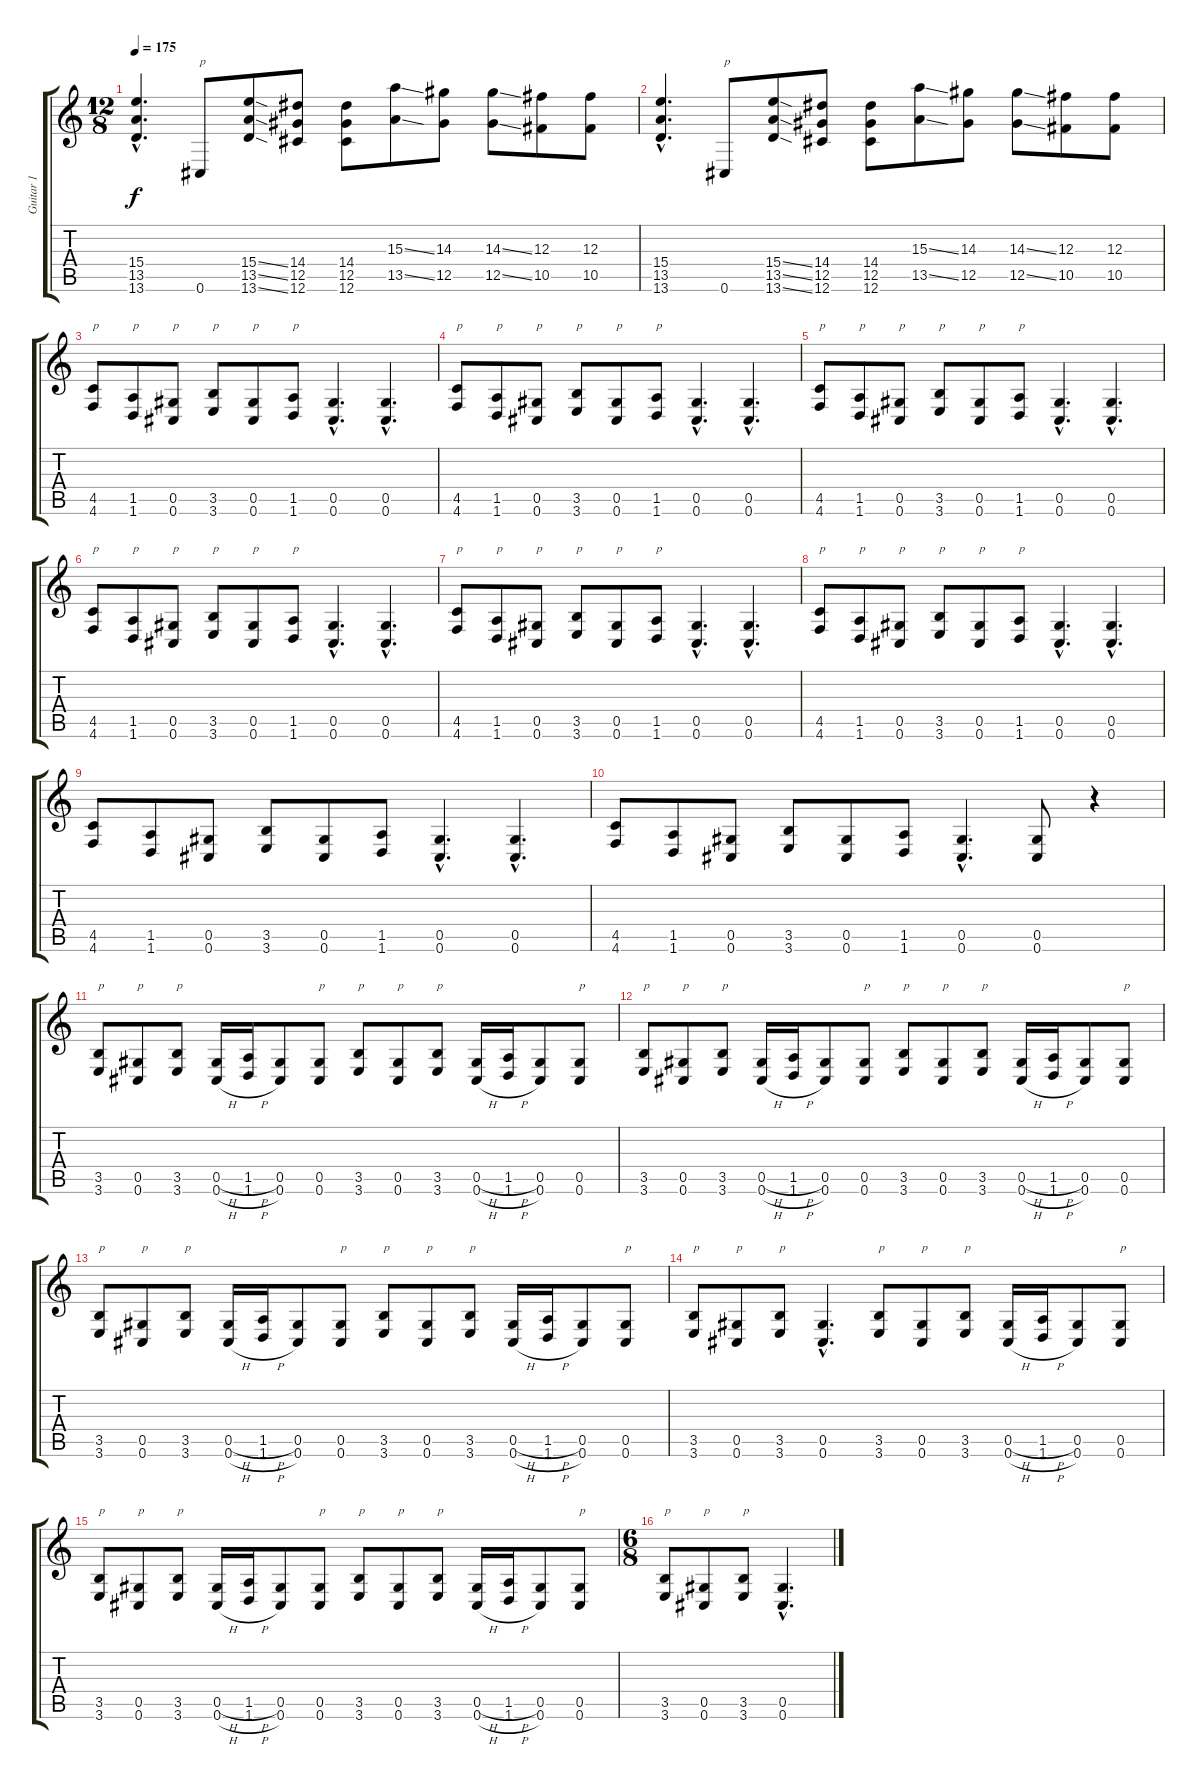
\track ("Guitar 1" "Guitar 1") {instrument distortionguitar}
\staff {score tabs}
\tuning (Eb4 Bb3 Gb3 Db3 Ab2 Db2) {hide}
\ts (12 8)
\tempo 175
\clef g2
\ks c
(15.4{hac} 13.5{hac} 13.6{hac}).4{d dy f} 0.6.8{txt "p"} (15.4{ss} 13.5{ss} 13.6{ss}).8 (14.4 12.5 12.6).8 (14.4 12.5 12.6).8 (15.3{ss} 13.5{ss}).8 (14.3 12.5).8 (14.3{ss} 12.5{ss}).8 (12.3 10.5).8 (12.3 10.5).8 |
(15.4{hac} 13.5{hac} 13.6{hac}).4{d} 0.6.8{txt "p"} (15.4{ss} 13.5{ss} 13.6{ss}).8 (14.4 12.5 12.6).8 (14.4 12.5 12.6).8 (15.3{ss} 13.5{ss}).8 (14.3 12.5).8 (14.3{ss} 12.5{ss}).8 (12.3 10.5).8 (12.3 10.5).8 |
(4.5 4.6).8{txt "p"} (1.5 1.6).8{txt "p"} (0.5 0.6).8{txt "p"} (3.5 3.6).8{txt "p"} (0.5 0.6).8{txt "p"} (1.5 1.6).8{txt "p"} (0.5{hac} 0.6{hac}).4{d} (0.5{hac} 0.6{hac}).4{d} |
(4.5 4.6).8{txt "p"} (1.5 1.6).8{txt "p"} (0.5 0.6).8{txt "p"} (3.5 3.6).8{txt "p"} (0.5 0.6).8{txt "p"} (1.5 1.6).8{txt "p"} (0.5{hac} 0.6{hac}).4{d} (0.5{hac} 0.6{hac}).4{d} |
(4.5 4.6).8{txt "p"} (1.5 1.6).8{txt "p"} (0.5 0.6).8{txt "p"} (3.5 3.6).8{txt "p"} (0.5 0.6).8{txt "p"} (1.5 1.6).8{txt "p"} (0.5{hac} 0.6{hac}).4{d} (0.5{hac} 0.6{hac}).4{d} |
(4.5 4.6).8{txt "p"} (1.5 1.6).8{txt "p"} (0.5 0.6).8{txt "p"} (3.5 3.6).8{txt "p"} (0.5 0.6).8{txt "p"} (1.5 1.6).8{txt "p"} (0.5{hac} 0.6{hac}).4{d} (0.5{hac} 0.6{hac}).4{d} |
(4.5 4.6).8{txt "p"} (1.5 1.6).8{txt "p"} (0.5 0.6).8{txt "p"} (3.5 3.6).8{txt "p"} (0.5 0.6).8{txt "p"} (1.5 1.6).8{txt "p"} (0.5{hac} 0.6{hac}).4{d} (0.5{hac} 0.6{hac}).4{d} |
(4.5 4.6).8{txt "p"} (1.5 1.6).8{txt "p"} (0.5 0.6).8{txt "p"} (3.5 3.6).8{txt "p"} (0.5 0.6).8{txt "p"} (1.5 1.6).8{txt "p"} (0.5{hac} 0.6{hac}).4{d} (0.5{hac} 0.6{hac}).4{d} |
(4.5 4.6).8 (1.5 1.6).8 (0.5 0.6).8 (3.5 3.6).8 (0.5 0.6).8 (1.5 1.6).8 (0.5{hac} 0.6{hac}).4{d} (0.5{hac} 0.6{hac}).4{d} |
(4.5 4.6).8 (1.5 1.6).8 (0.5 0.6).8 (3.5 3.6).8 (0.5 0.6).8 (1.5 1.6).8 (0.5{hac} 0.6{hac}).4{d} (0.5 0.6).8 r.4 |
(3.5 3.6).8{txt "p"} (0.5 0.6).8{txt "p"} (3.5 3.6).8{txt "p"} (0.5{h} 0.6{h}).16 (1.5{h} 1.6{h}).16 (0.5 0.6).8 (0.5 0.6).8{txt "p"} (3.5 3.6).8{txt "p"} (0.5 0.6).8{txt "p"} (3.5 3.6).8{txt "p"} (0.5{h} 0.6{h}).16 (1.5{h} 1.6{h}).16 (0.5 0.6).8 (0.5 0.6).8{txt "p"} |
(3.5 3.6).8{txt "p"} (0.5 0.6).8{txt "p"} (3.5 3.6).8{txt "p"} (0.5{h} 0.6{h}).16 (1.5{h} 1.6{h}).16 (0.5 0.6).8 (0.5 0.6).8{txt "p"} (3.5 3.6).8{txt "p"} (0.5 0.6).8{txt "p"} (3.5 3.6).8{txt "p"} (0.5{h} 0.6{h}).16 (1.5{h} 1.6{h}).16 (0.5 0.6).8 (0.5 0.6).8{txt "p"} |
(3.5 3.6).8{txt "p"} (0.5 0.6).8{txt "p"} (3.5 3.6).8{txt "p"} (0.5{h} 0.6{h}).16 (1.5{h} 1.6{h}).16 (0.5 0.6).8 (0.5 0.6).8{txt "p"} (3.5 3.6).8{txt "p"} (0.5 0.6).8{txt "p"} (3.5 3.6).8{txt "p"} (0.5{h} 0.6{h}).16 (1.5{h} 1.6{h}).16 (0.5 0.6).8 (0.5 0.6).8{txt "p"} |
(3.5 3.6).8{txt "p"} (0.5 0.6).8{txt "p"} (3.5 3.6).8{txt "p"} (0.5{hac} 0.6{hac}).4{d} (3.5 3.6).8{txt "p"} (0.5 0.6).8{txt "p"} (3.5 3.6).8{txt "p"} (0.5{h} 0.6{h}).16 (1.5{h} 1.6{h}).16 (0.5 0.6).8 (0.5 0.6).8{txt "p"} |
(3.5 3.6).8{txt "p"} (0.5 0.6).8{txt "p"} (3.5 3.6).8{txt "p"} (0.5{h} 0.6{h}).16 (1.5{h} 1.6{h}).16 (0.5 0.6).8 (0.5 0.6).8{txt "p"} (3.5 3.6).8{txt "p"} (0.5 0.6).8{txt "p"} (3.5 3.6).8{txt "p"} (0.5{h} 0.6{h}).16 (1.5{h} 1.6{h}).16 (0.5 0.6).8 (0.5 0.6).8{txt "p"} |
\ts (6 8)
(3.5 3.6).8{txt "p"} (0.5 0.6).8{txt "p"} (3.5 3.6).8{txt "p"} (0.5{hac} 0.6{hac}).4{d}
